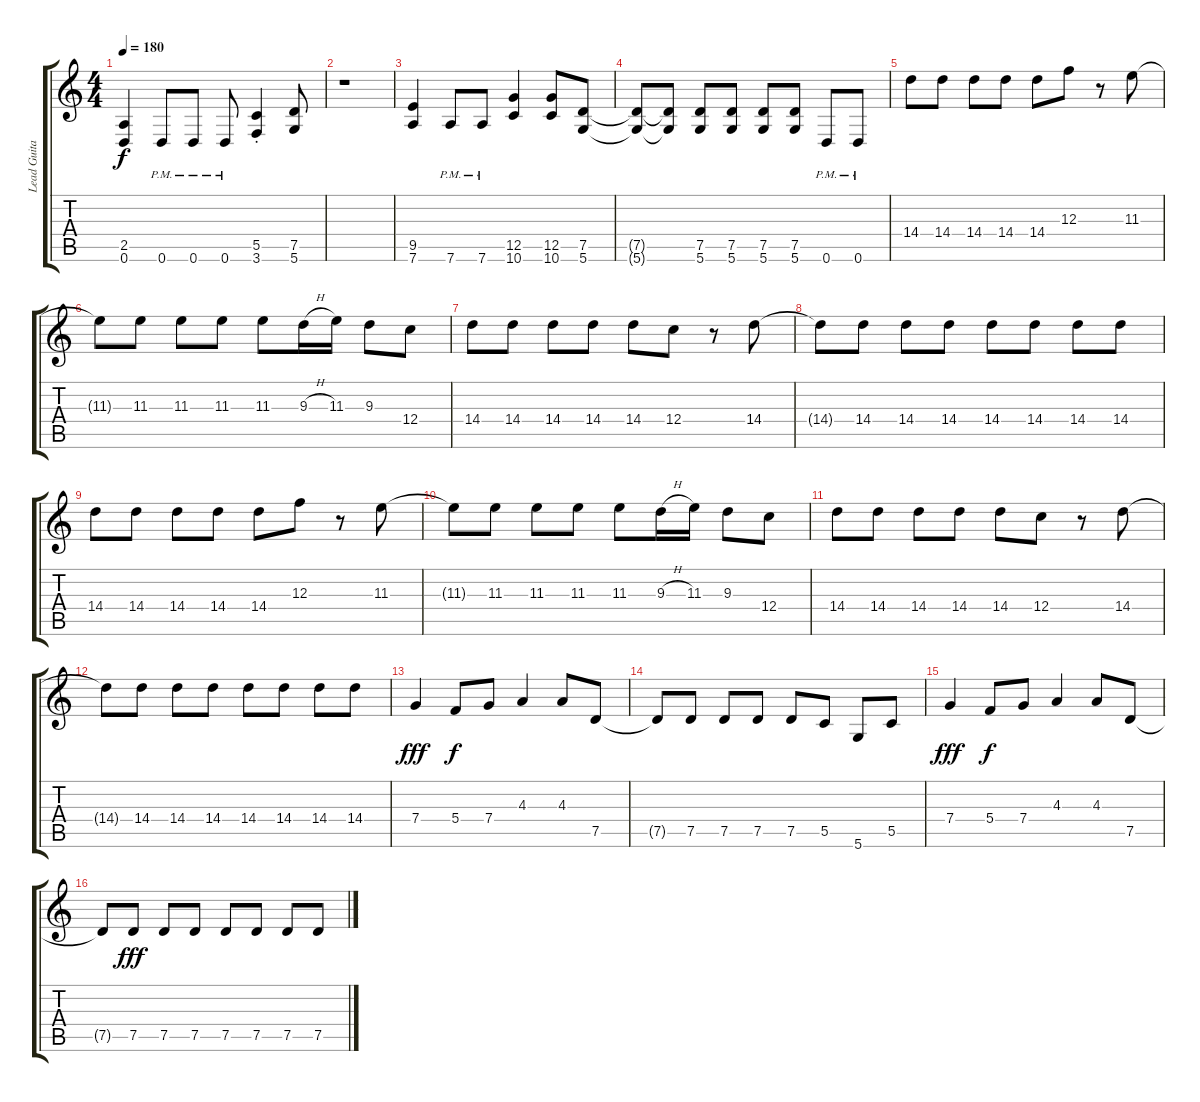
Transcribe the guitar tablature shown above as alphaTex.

\track ("Lead Guitar" "Lead Guita") {instrument distortionguitar}
\staff {score tabs}
\tuning (D4 A3 F3 C3 G2 D2) {hide}
\ts (4 4)
\tempo 180
\clef g2
\ks c
(2.5 0.6).4{dy f} 0.6{pm}.8 0.6{pm}.8 0.6{pm}.8 (5.5{st} 3.6{st}).4 (7.5 5.6).8 |
r.1 |
(9.5 7.6).4 7.6{pm}.8 7.6{pm}.8 (12.5 10.6).4 (12.5 10.6).8 (7.5 5.6).8 |
(7.5{t} 5.6{t}).8 (7.5{t} 5.6{t}).8 (7.5 5.6).8 (7.5 5.6).8 (7.5 5.6).8 (7.5 5.6).8 0.6{pm}.8 0.6{pm}.8 |
14.4.8 14.4.8 14.4.8 14.4.8 14.4.8 12.3.8 r.8 11.3.8 |
11.3{t}.8 11.3.8 11.3.8 11.3.8 11.3.8 9.3{h}.16 11.3.16 9.3.8 12.4.8 |
14.4.8 14.4.8 14.4.8 14.4.8 14.4.8 12.4.8 r.8 14.4.8 |
14.4{t}.8 14.4.8 14.4.8 14.4.8 14.4.8 14.4.8 14.4.8 14.4.8 |
14.4.8 14.4.8 14.4.8 14.4.8 14.4.8 12.3.8 r.8 11.3.8 |
11.3{t}.8 11.3.8 11.3.8 11.3.8 11.3.8 9.3{h}.16 11.3.16 9.3.8 12.4.8 |
14.4.8 14.4.8 14.4.8 14.4.8 14.4.8 12.4.8 r.8 14.4.8 |
14.4{t}.8 14.4.8 14.4.8 14.4.8 14.4.8 14.4.8 14.4.8 14.4.8 |
7.4.4{dy fff} 5.4.8{dy f} 7.4.8 4.3.4 4.3.8 7.5.8 |
7.5{t}.8 7.5.8 7.5.8 7.5.8 7.5.8 5.5.8 5.6.8 5.5.8 |
7.4.4{dy fff} 5.4.8{dy f} 7.4.8 4.3.4 4.3.8 7.5.8 |
7.5{t}.8 7.5.8{dy fff} 7.5.8 7.5.8 7.5.8 7.5.8 7.5.8 7.5.8
